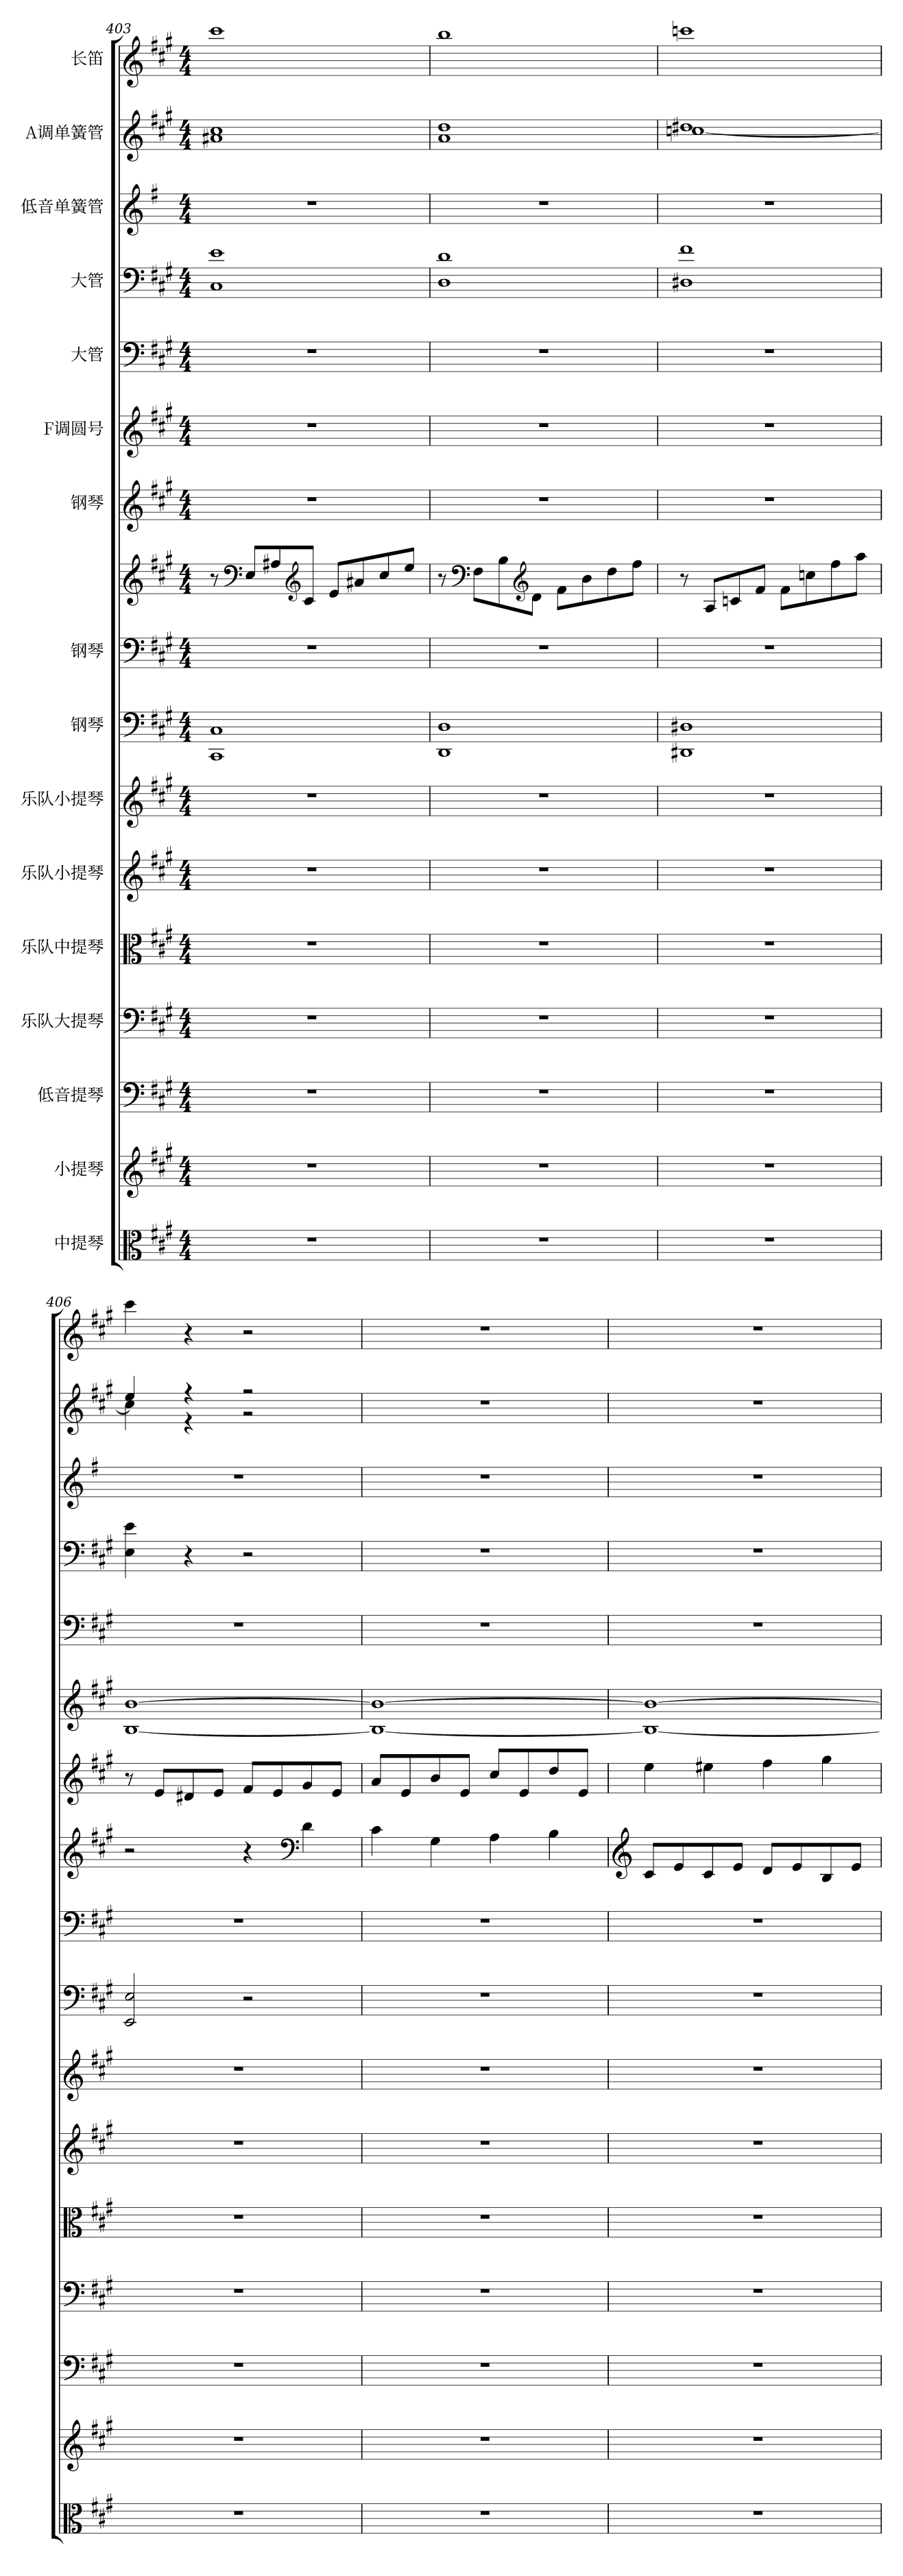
**kern	**kern	**kern	**kern	**kern	**kern	**kern	**kern	**kern	**kern	**kern	**kern	**kern	**kern	**kern	**kern	**kern
*part16	*part15	*part14	*part13	*part12	*part11	*part10	*part9	*part8	*part8	*part7	*part6	*part5	*part4	*part3	*part2	*part1
*staff17	*staff16	*staff15	*staff14	*staff13	*staff12	*staff11	*staff10	*staff9	*staff8	*staff7	*staff6	*staff5	*staff4	*staff3	*staff2	*staff1
*I"中提琴	*I"小提琴	*I"低音提琴	*I"乐队大提琴	*I"乐队中提琴	*I"乐队小提琴	*I"乐队小提琴	*I"钢琴	*I"钢琴	*	*I"钢琴	*I"F调圆号	*I"大管	*I"大管	*I"低音单簧管	*I"A调单簧管	*I"长笛
*clefC3	*clefG2	*clefF4	*clefF4	*clefC3	*clefG2	*clefG2	*clefF4	*clefF4	*clefG2	*clefG2	*clefG2	*clefF4	*clefF4	*clefG2	*clefG2	*clefG2
*	*	*ITrd7c12	*	*	*	*	*	*	*	*	*ITrd4c7	*	*	*ITrd8c14	*ITrd2c3	*
*k[f#c#g#]	*k[f#c#g#]	*k[f#c#g#]	*k[f#c#g#]	*k[f#c#g#]	*k[f#c#g#]	*k[f#c#g#]	*k[f#c#g#]	*k[f#c#g#]	*k[f#c#g#]	*k[f#c#g#]	*k[f#c#]	*k[f#c#g#]	*k[f#c#g#]	*k[f#]	*k[f#c#g#d#a#e#]	*k[f#c#g#]
*M4/4	*M4/4	*M4/4	*M4/4	*M4/4	*M4/4	*M4/4	*M4/4	*M4/4	*M4/4	*M4/4	*M4/4	*M4/4	*M4/4	*M4/4	*M4/4	*M4/4
=403	=403	=403	=403	=403	=403	=403	=403	=403	=403	=403	=403	=403	=403	=403	=403	=403
1r	1r	1r	1r	1r	1r	1r	1CC# 1C#	1r	8r	1r	1r	1r	1C# 1e	1r	1f##X 1a#	1ccc#
*	*	*	*	*	*	*	*	*	*clefF4	*	*	*	*	*	*	*
.	.	.	.	.	.	.	.	.	8E/L	.	.	.	.	.	.	.
.	.	.	.	.	.	.	.	.	8A#X/	.	.	.	.	.	.	.
*	*	*	*	*	*	*	*	*	*clefG2	*	*	*	*	*	*	*
.	.	.	.	.	.	.	.	.	8c#/J	.	.	.	.	.	.	.
.	.	.	.	.	.	.	.	.	8e/L	.	.	.	.	.	.	.
.	.	.	.	.	.	.	.	.	8a#X/	.	.	.	.	.	.	.
.	.	.	.	.	.	.	.	.	8cc#/	.	.	.	.	.	.	.
.	.	.	.	.	.	.	.	.	8ee/J	.	.	.	.	.	.	.
!!LO:PB:g=z
=404	=404	=404	=404	=404	=404	=404	=404	=404	=404	=404	=404	=404	=404	=404	=404	=404
1r	1r	1r	1r	1r	1r	1r	1DD 1D	1r	8r	1r	1r	1r	1D 1d	1r	1f# 1b	1bb
*	*	*	*	*	*	*	*	*	*clefF4	*	*	*	*	*	*	*
.	.	.	.	.	.	.	.	.	8F#\L	.	.	.	.	.	.	.
.	.	.	.	.	.	.	.	.	8B\	.	.	.	.	.	.	.
*	*	*	*	*	*	*	*	*	*clefG2	*	*	*	*	*	*	*
.	.	.	.	.	.	.	.	.	8d\J	.	.	.	.	.	.	.
.	.	.	.	.	.	.	.	.	8f#\L	.	.	.	.	.	.	.
.	.	.	.	.	.	.	.	.	8b\	.	.	.	.	.	.	.
.	.	.	.	.	.	.	.	.	8dd\	.	.	.	.	.	.	.
.	.	.	.	.	.	.	.	.	8ff#\J	.	.	.	.	.	.	.
=405	=405	=405	=405	=405	=405	=405	=405	=405	=405	=405	=405	=405	=405	=405	=405	=405
*	*	*	*	*	*	*	*	*	*	*	*	*	*	*	*^	*
1r	1r	1r	1r	1r	1r	1r	1DD#X 1D#X	1r	8r	1r	1r	1r	1D#X 1f#	1r	1b#X	[1an	1cccn
.	.	.	.	.	.	.	.	.	8A/L	.	.	.	.	.	.	.	.
.	.	.	.	.	.	.	.	.	8cn/	.	.	.	.	.	.	.	.
.	.	.	.	.	.	.	.	.	8f#/J	.	.	.	.	.	.	.	.
.	.	.	.	.	.	.	.	.	8f#\L	.	.	.	.	.	.	.	.
.	.	.	.	.	.	.	.	.	8ccn\	.	.	.	.	.	.	.	.
.	.	.	.	.	.	.	.	.	8ff#\	.	.	.	.	.	.	.	.
.	.	.	.	.	.	.	.	.	8aa\J	.	.	.	.	.	.	.	.
=406	=406	=406	=406	=406	=406	=406	=406	=406	=406	=406	=406	=406	=406	=406	=406	=406	=406
1r	1r	1r	1r	1r	1r	1r	2EE/ 2E/	1r	2r	8r	[1E [1e	1r	4E\ 4e\	1r	4cc#/	4a\]	4ccc#\
.	.	.	.	.	.	.	.	.	.	8e/L	.	.	.	.	.	.	.
.	.	.	.	.	.	.	.	.	.	8d#X/	.	.	4r	.	4r	4r	4r
.	.	.	.	.	.	.	.	.	.	8e/J	.	.	.	.	.	.	.
.	.	.	.	.	.	.	2r	.	4r	8f#/L	.	.	2r	.	2r	2r	2r
.	.	.	.	.	.	.	.	.	.	8e/	.	.	.	.	.	.	.
*	*	*	*	*	*	*	*	*	*clefF4	*	*	*	*	*	*	*	*
.	.	.	.	.	.	.	.	.	4d\	8g#/	.	.	.	.	.	.	.
.	.	.	.	.	.	.	.	.	.	8e/J	.	.	.	.	.	.	.
*	*	*	*	*	*	*	*	*	*	*	*	*	*	*	*v	*v	*
=407	=407	=407	=407	=407	=407	=407	=407	=407	=407	=407	=407	=407	=407	=407	=407	=407
1r	1r	1r	1r	1r	1r	1r	1r	1r	4c#\	8a/L	1E_ 1e_	1r	1r	1r	1r	1r
.	.	.	.	.	.	.	.	.	.	8e/	.	.	.	.	.	.
.	.	.	.	.	.	.	.	.	4G#\	8b/	.	.	.	.	.	.
.	.	.	.	.	.	.	.	.	.	8e/J	.	.	.	.	.	.
.	.	.	.	.	.	.	.	.	4A\	8cc#/L	.	.	.	.	.	.
.	.	.	.	.	.	.	.	.	.	8e/	.	.	.	.	.	.
.	.	.	.	.	.	.	.	.	4B\	8dd/	.	.	.	.	.	.
.	.	.	.	.	.	.	.	.	.	8e/J	.	.	.	.	.	.
!!LO:PB:g=z
=408	=408	=408	=408	=408	=408	=408	=408	=408	=408	=408	=408	=408	=408	=408	=408	=408
*	*	*	*	*	*	*	*	*	*clefG2	*	*	*	*	*	*	*
1r	1r	1r	1r	1r	1r	1r	1r	1r	8c#/L	4ee\	1E_ 1e_	1r	1r	1r	1r	1r
.	.	.	.	.	.	.	.	.	8e/	.	.	.	.	.	.	.
.	.	.	.	.	.	.	.	.	8c#/	4ee#X\	.	.	.	.	.	.
.	.	.	.	.	.	.	.	.	8e/J	.	.	.	.	.	.	.
.	.	.	.	.	.	.	.	.	8d/L	4ff#\	.	.	.	.	.	.
.	.	.	.	.	.	.	.	.	8e/	.	.	.	.	.	.	.
.	.	.	.	.	.	.	.	.	8B/	4gg#\	.	.	.	.	.	.
.	.	.	.	.	.	.	.	.	8e/J	.	.	.	.	.	.	.
=	=	=	=	=	=	=	=	=	=	=	=	=	=	=	=	=
*-	*-	*-	*-	*-	*-	*-	*-	*-	*-	*-	*-	*-	*-	*-	*-	*-
